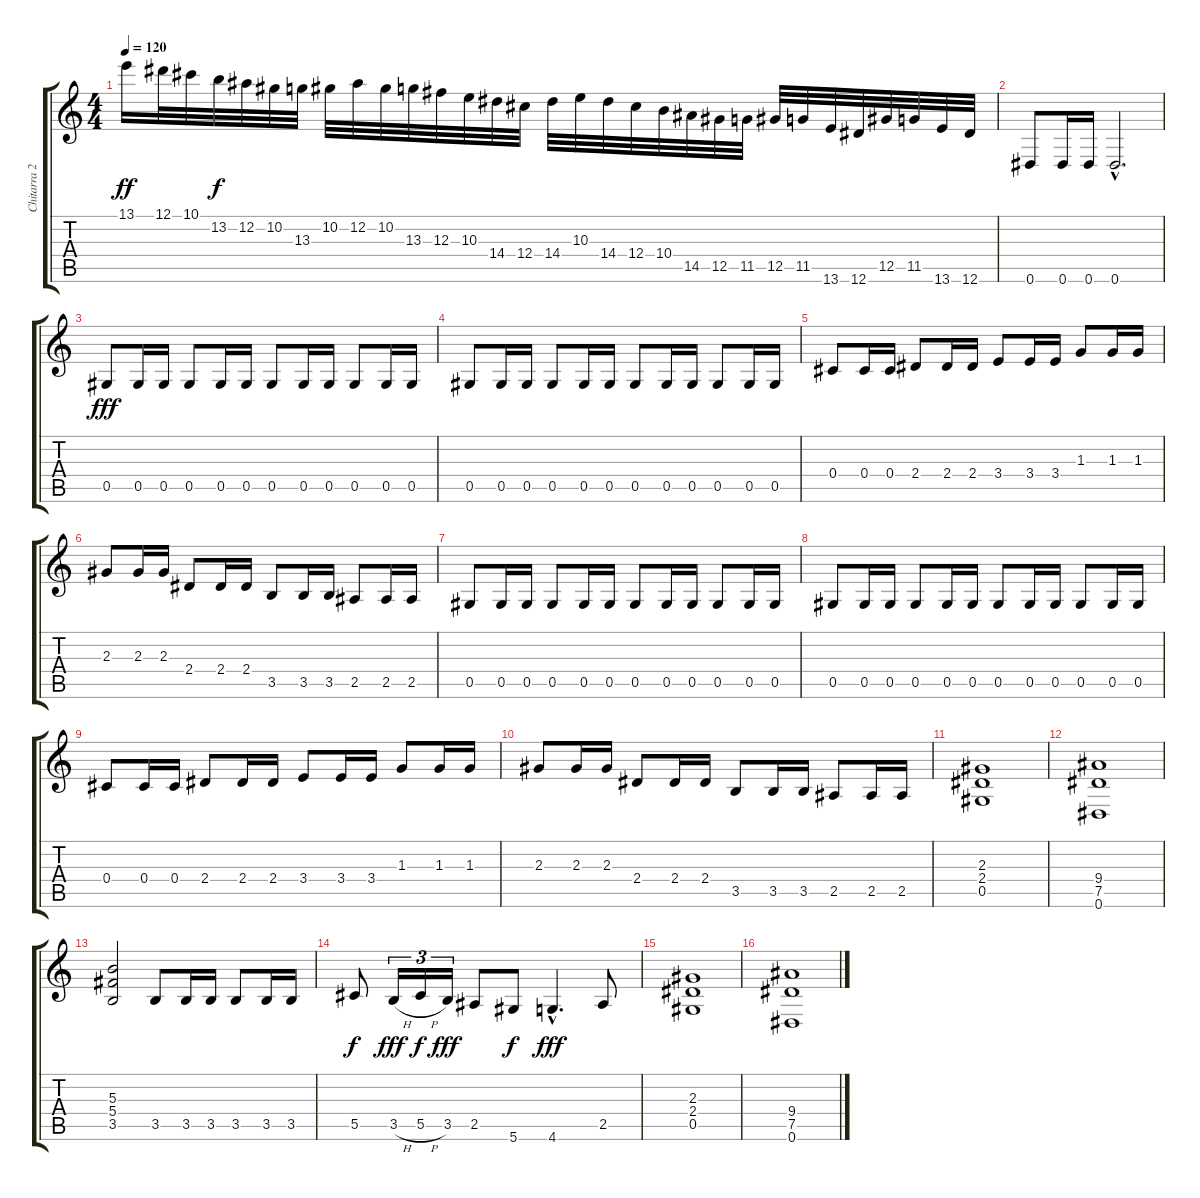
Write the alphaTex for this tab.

\track ("Chitarra 2" "Chitarra 2") {instrument distortionguitar}
\staff {score tabs}
\tuning (Eb4 Bb3 Gb3 Db3 Ab2 Eb2) {hide}
\ts (4 4)
\tempo 120
\clef g2
\ks c
13.1.16{dy ff} 12.1.32 10.1.32 13.2.32{dy f} 12.2.32 10.2.32 13.3.32 10.2.32 12.2.32 10.2.32 13.3.32 12.3.32 10.3.32 14.4.32 12.4.32 14.4.32 10.3.32 14.4.32 12.4.32 10.4.32 14.5.32 12.5.32 11.5.32 12.5.32 11.5.32 13.6.32 12.6.32 12.5.32 11.5.32 13.6.32 12.6.32 |
0.6.8 0.6.16 0.6.16 0.6{hac}.2{d} |
0.5.8{dy fff} 0.5.16 0.5.16 0.5.8 0.5.16 0.5.16 0.5.8 0.5.16 0.5.16 0.5.8 0.5.16 0.5.16 |
0.5.8 0.5.16 0.5.16 0.5.8 0.5.16 0.5.16 0.5.8 0.5.16 0.5.16 0.5.8 0.5.16 0.5.16 |
0.4.8 0.4.16 0.4.16 2.4.8 2.4.16 2.4.16 3.4.8 3.4.16 3.4.16 1.3.8 1.3.16 1.3.16 |
2.3.8 2.3.16 2.3.16 2.4.8 2.4.16 2.4.16 3.5.8 3.5.16 3.5.16 2.5.8 2.5.16 2.5.16 |
0.5.8 0.5.16 0.5.16 0.5.8 0.5.16 0.5.16 0.5.8 0.5.16 0.5.16 0.5.8 0.5.16 0.5.16 |
0.5.8 0.5.16 0.5.16 0.5.8 0.5.16 0.5.16 0.5.8 0.5.16 0.5.16 0.5.8 0.5.16 0.5.16 |
0.4.8 0.4.16 0.4.16 2.4.8 2.4.16 2.4.16 3.4.8 3.4.16 3.4.16 1.3.8 1.3.16 1.3.16 |
2.3.8 2.3.16 2.3.16 2.4.8 2.4.16 2.4.16 3.5.8 3.5.16 3.5.16 2.5.8 2.5.16 2.5.16 |
(2.3 2.4 0.5).1 |
(9.4 7.5 0.6).1 |
(5.3 5.4 3.5).2 3.5.8 3.5.16 3.5.16 3.5.8 3.5.16 3.5.16 |
5.5.8{dy f} 3.5{h}.16{tu (3 2) dy fff} 5.5{h}.16{tu (3 2) dy f} 3.5.16{tu (3 2) dy fff} 2.5.8 5.6.8{dy f} 4.6{hac}.4{d dy fff} 2.5.8 |
(2.3 2.4 0.5).1 |
(9.4 7.5 0.6).1
